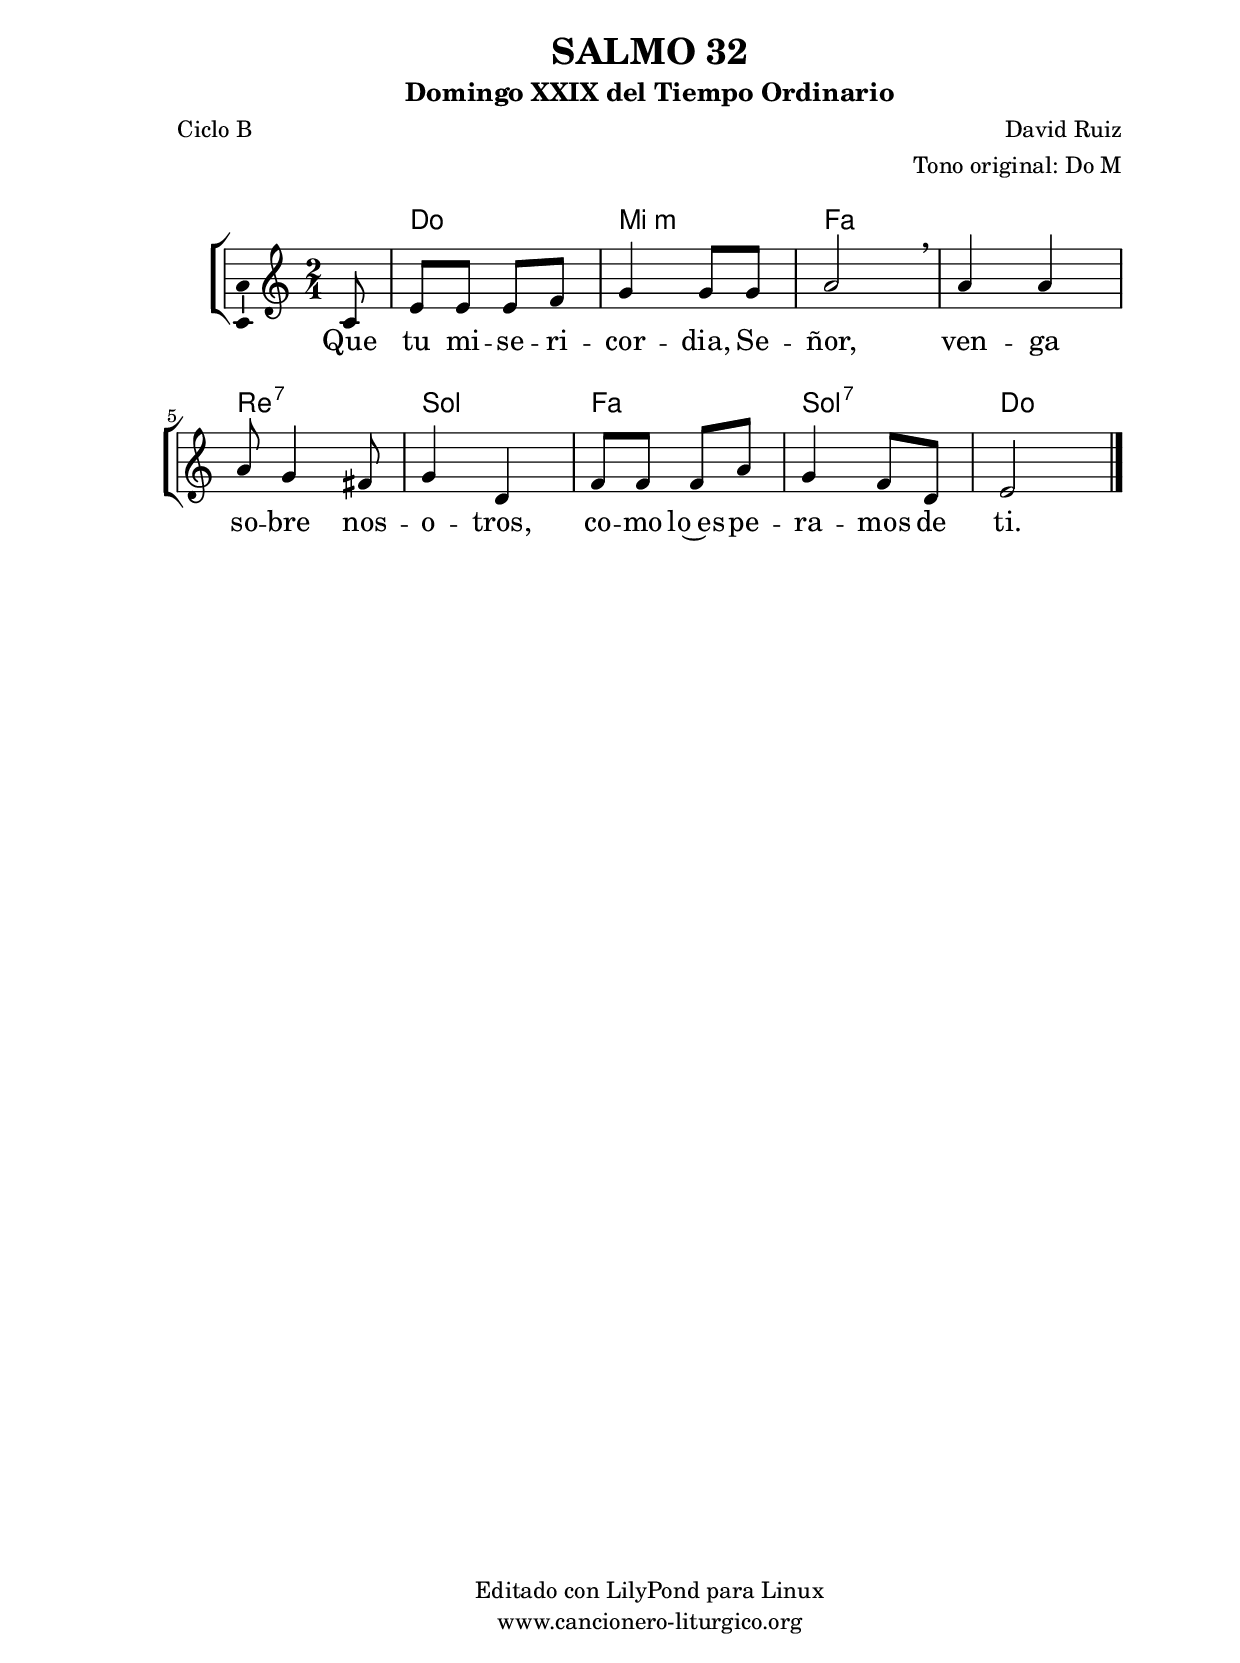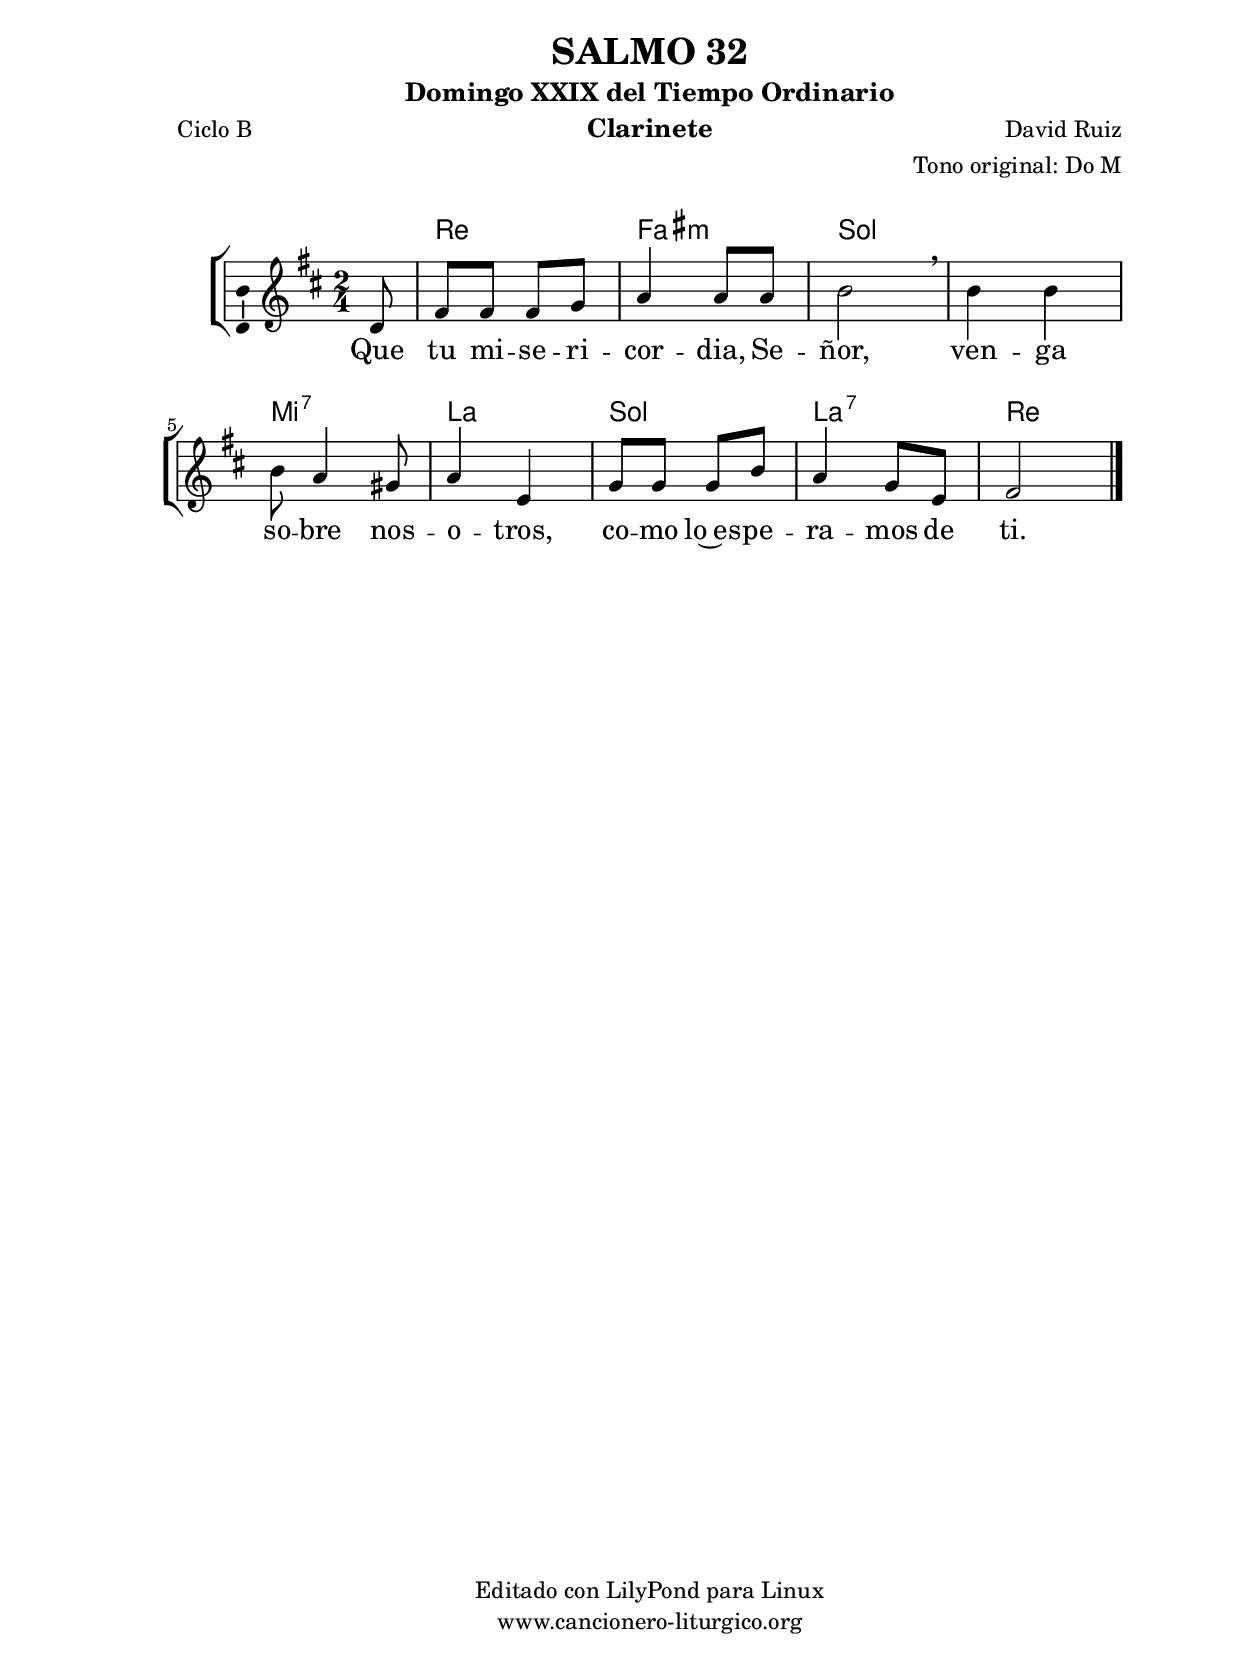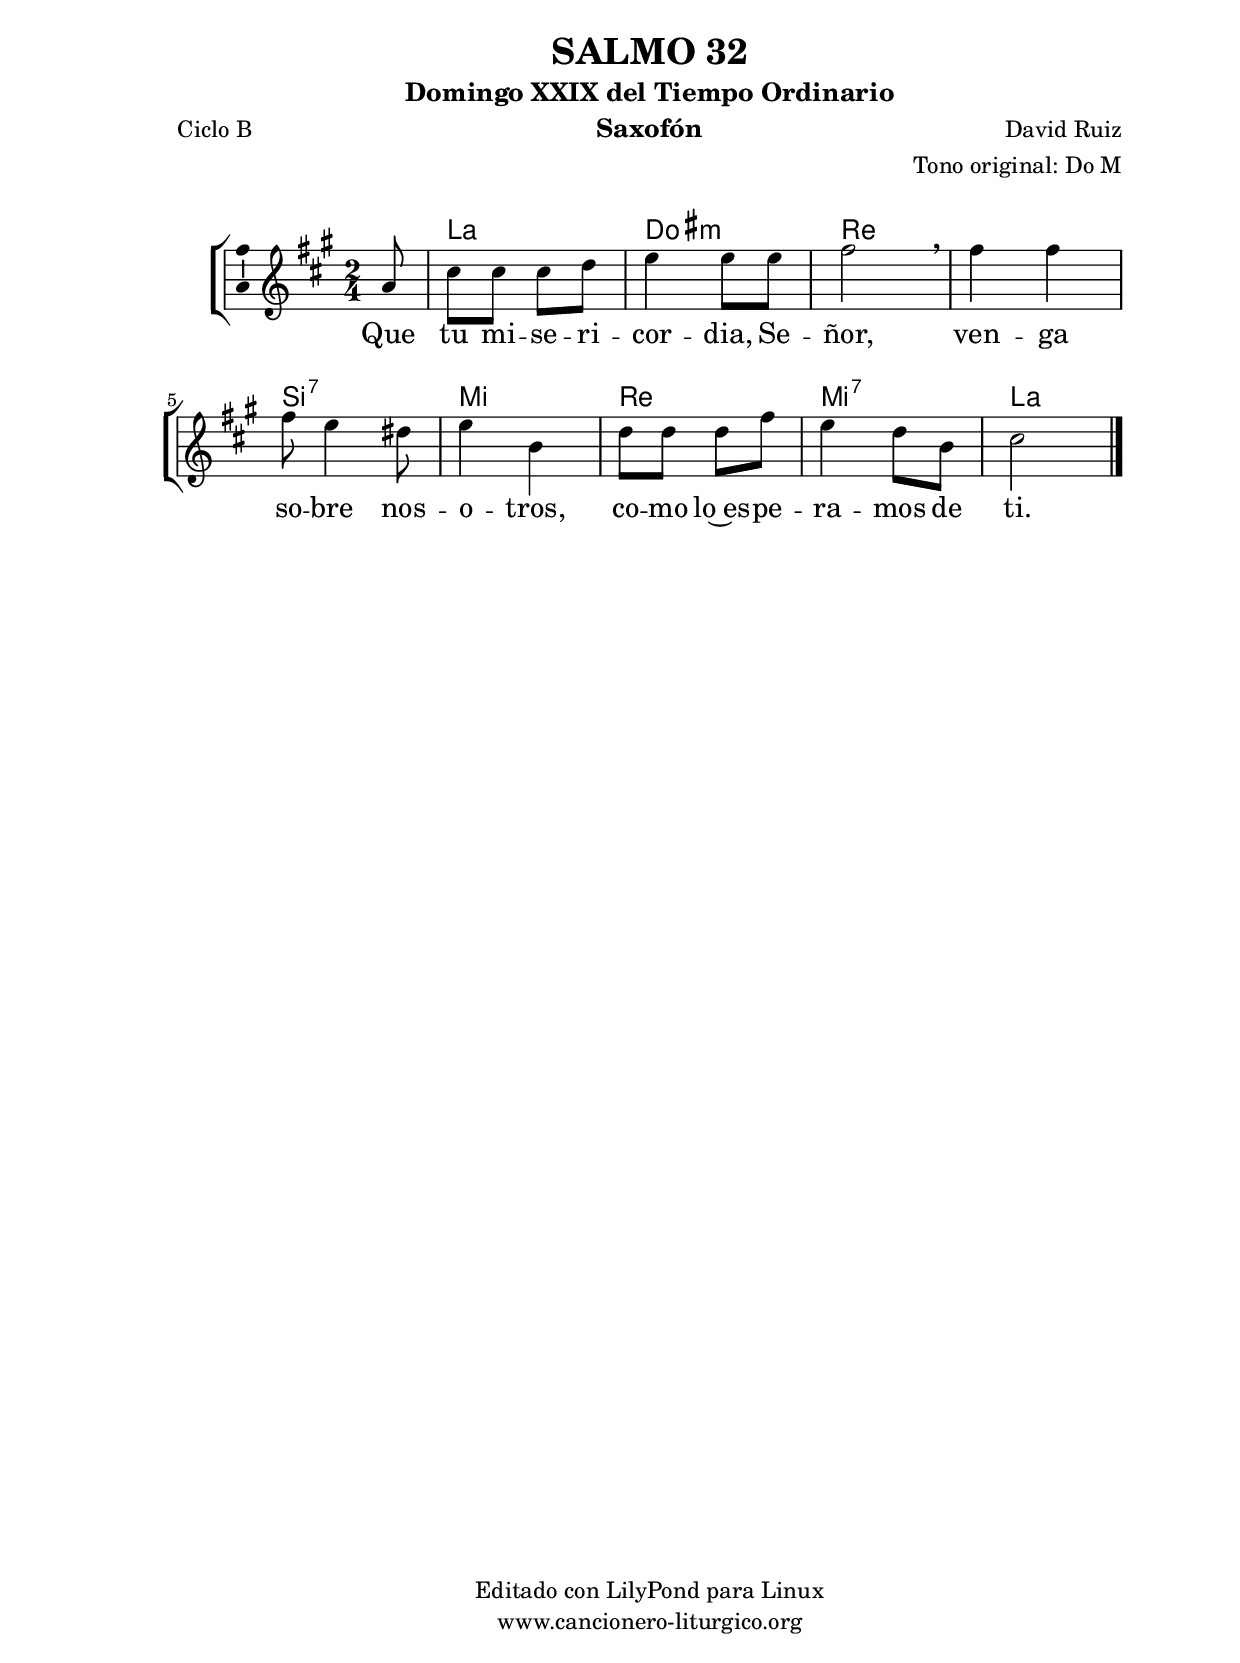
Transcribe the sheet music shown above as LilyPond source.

%
%para convertir .midi en .wav:
%timidity filename.midi -Ow -o finename.wav
%
%
%Para convertir de .wav a .mp3:
%lame -h -m j filename.wav
%
%
%para escuchar el midi:
%timidity nombrefichero.midi
%


%versión de lilypond para la que se ha escrito esta partitura:
\version "2.16.0"

	%Tamaño papel
	#(set-default-paper-size "a4")
	%Tamaño partitura
	#(set-global-staff-size 20)
	%No responde al pulsar sobre una nota
	#(ly:set-option 'point-and-click #f)

%parámetros del encabezamiento:
\header {
	title = "SALMO 32"
	subtitle = "Domingo XXIX del Tiempo Ordinario"
	composer = "David Ruiz"
	poet = "Ciclo B"
	meter = ""
	arranger = "Tono original: Do M"
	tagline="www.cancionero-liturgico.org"
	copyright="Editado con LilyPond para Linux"
	}

%parámetros asociados al papel:
\paper  {
	oddHeaderMarkup = \markup {\fill-line { \on-the-fly #not-first-page \fromproperty #'header:title \on-the-fly #not-first-page \fromproperty #'header:composer }}
	evenHeaderMarkup = \markup {\fill-line { \fromproperty #'header:composer \fromproperty #'header:title }}
	#(set-paper-size "a4")
	print-page-number = ##f
	first-page-number = 1
	print-first-page-number = ##f
%	head-separation = 3.0 \cm
	top-margin = 2.0 \cm
	bottom-margin = 0.5\cm
%%%	bottom-margin = -1.0\cm
	left-margin = 3.0 \cm
	line-width = 16.0 \cm 
	indent = 8\mm
	interscoreline = 2.\mm
	between-system-space = 15\mm
%	para que las partituras no llenen la hoja:
	ragged-bottom = ##t
%	idem para la última hoja:
	ragged-last-bottom = ##f
%	para que las partituras llenen el ancho del papel:
	ragged-last = ##f
	after-title-space = 2.5 \cm
%page-count=1
%system-count=1

	%Flexible Vertical Spacing
%	markup-markup-spacing =
%	#'((basic-distance . 15) (minimum-distance . 15) (padding . 3))
	markup-system-spacing =
	#'((basic-distance . 15) (minimum-distance . 15) (padding . 3))
	system-system-spacing =
	#'((basic-distance . 15) (minimum-distance . 15) (padding . 3))
	score-system-spacing =
	#'((basic-distance . 15) (minimum-distance . 15) (padding . 5))
%	top-system-spacing = % header
%	#'((basic-distance . 8) (minimum-distance . 0) (padding . 3))
%	top-markup-spacing =
%	#'((basic-distance . 20) (minimum-distance . 20) (padding . 3))
	last-bottom-spacing = % footer
	#'((basic-distance . 5) (minimum-distance . 5) (padding . 3))
%	score-markup-spacing =
%	#'((basic-distance . 16) (minimum-distance . 13) (padding . 3))

	}


%parámetros que afectan a toda la partitura:
global =  {
	%clave de sol (G):
	\clef G
	%armadura:
%	\transpose d ees
	\key c \major
	\tempo 4=80
	\set Score.tempoHideNote = ##t
	}


acordes = {
	\italianChords
	\chordmode {
%	\transpose d ees
{

s8
c2 e:m f f d:7 g f g:7 c

	}
	}
}

melodia = 
%	\transpose d ees
{
	\relative c'{
	\time 2/4

\partial8 c8
e8 e e f
g4 g8 g
a2 \breathe
a4 a
a8 g4 fis8
g4 d
f8 f f a
g4 f8 d
e2

	\bar "|."
	}
	}


texto = \lyricmode {
Que tu mi -- se -- ri -- cor -- dia, Se -- ñor, ven -- ga so -- bre nos -- o -- tros,
co -- mo lo~es -- pe -- ra -- mos de ti.
	}


acordesStaff = \context ChordNames = acordesStaff <<
	\set chordChanges = ##t
	\acordes
	>>


vozStaff = \context Voice = vozStaff
\with {\consists "Ambitus_engraver"}
<<
%	\set Staff.instrumentName = ""
%	\set Staff.shortInstrumentName = ""
%	\set Staff.midiInstrument = #"clarinet"
%	\set Staff.midiInstrument = #"cello"
%	\set Staff.midiInstrument = #"flute"
	\set Staff.midiInstrument = #"electric guitar (jazz)"
%	\set Staff.midiInstrument = #"english horn"
%	\set Staff.midiInstrument = #"violin"
%	\set Staff.midiInstrument = #"glockenspiel"
	\set Staff.midiMinimumVolume = #0.7
	\set Staff.midiMaximumVolume = #0.9
	\global
	\melodia
	>>


textoStaff = \context Lyrics = textoStaff <<
	\lyricsto vozStaff \texto
	>>

\book {
	\score {
		\context ChoirStaff {
			\override StaffGroup.SystemStartBracket #'collapse-height = #1
			\override Score.SystemStartBar #'collapse-height = #1
			<<
			\acordesStaff
			\vozStaff
			\textoStaff
			>>
			}
		\layout {
	    		\context {
				\Lyrics
				\override LyricText #'font-size = #2
				}
	   		 \context {
				\Score
				%fontSize = #3
				\override StaffSymbol #'staff-space = #(magstep +3)
				%\override Beam #'thickness = #0.55
				%\override SpacingSpanner #'spacing-increment = #1.0
				%\override Slur #'height-limit = #1.5
				}
			}
		}
	\score {
		\unfoldRepeats
		\context ChoirStaff {
			<<
			\acordesStaff
			\vozStaff
			>>
			}
		\midi {
	  		\context {
	  			\Score
				tempoWholesPerMinute = #(ly:make-moment 70 4)
				}
			}
		}
	}

%Partitura para clarinete
#(define output-suffix "C")
\book {
	\header{
		instrument = "Clarinete"
		}
	\score {
		\context ChoirStaff {
			\override StaffGroup.SystemStartBracket #'collapse-height = #1
			\override Score.SystemStartBar #'collapse-height = #1
\transpose c d
			<<
			\acordesStaff
			\vozStaff
			\textoStaff
			>>
			}
		\layout {
	    		\context {
				\Lyrics
				\override LyricText #'font-size = #2
				}
	   		 \context {
				\Score
				%fontSize = #3
				\override StaffSymbol #'staff-space = #(magstep +3)
				%\override Beam #'thickness = #0.55
				%\override SpacingSpanner #'spacing-increment = #1.0
				%\override Slur #'height-limit = #1.5
				}
			}
		}
	}

%Partitura para saxofón
#(define output-suffix "S")
\book {
	\header{
		instrument = "Saxofón"
		}
	\score {
		\context ChoirStaff {
			\override StaffGroup.SystemStartBracket #'collapse-height = #1
			\override Score.SystemStartBar #'collapse-height = #1
\transpose c a
			<<
			\acordesStaff
			\vozStaff
			\textoStaff
			>>
			}
		\layout {
	    		\context {
				\Lyrics
				\override LyricText #'font-size = #2
				}
	   		 \context {
				\Score
				%fontSize = #3
				\override StaffSymbol #'staff-space = #(magstep +3)
				%\override Beam #'thickness = #0.55
				%\override SpacingSpanner #'spacing-increment = #1.0
				%\override Slur #'height-limit = #1.5
				}
			}
		}
	}

